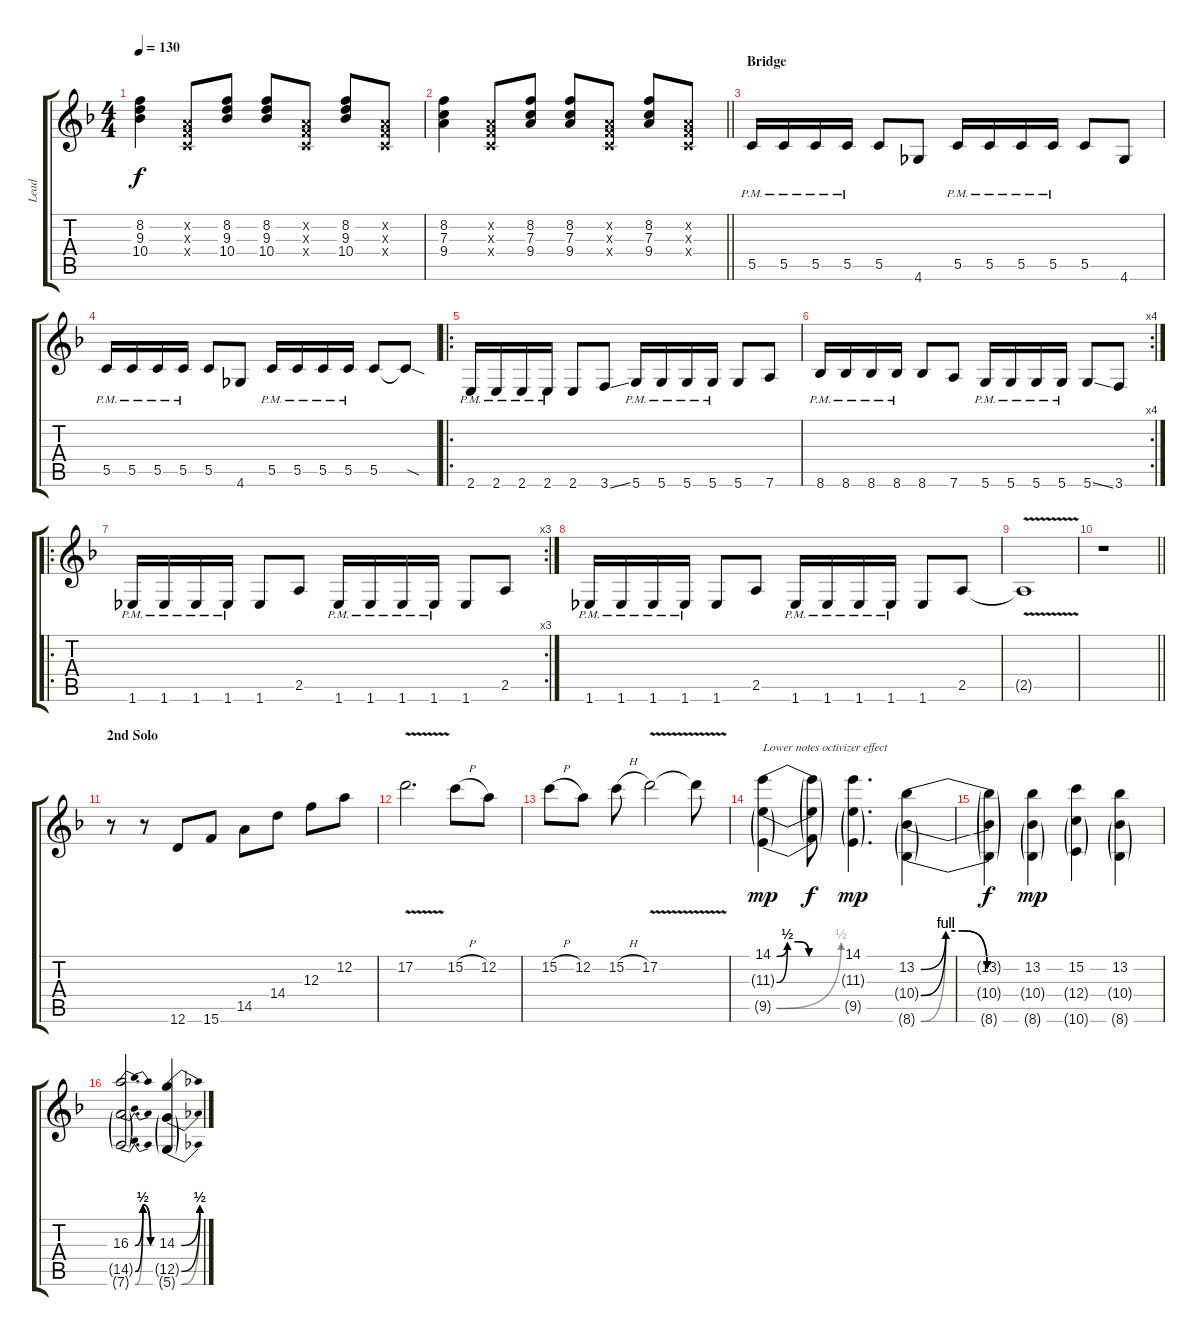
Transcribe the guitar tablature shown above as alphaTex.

\track ("Lead" "Lead") {instrument distortionguitar}
\staff {score tabs}
\tuning (D4 A3 F3 C3 G2 D2) {hide}
\ts (4 4)
\tempo 130
\clef g2
\ks dminor
(8.2 9.3 10.4).4{dy f} (0.2{x} 0.3{x} 0.4{x}).8 (8.2 9.3 10.4).8 (8.2 9.3 10.4).8 (0.2{x} 0.3{x} 0.4{x}).8 (8.2 9.3 10.4).8 (0.2{x} 0.3{x} 0.4{x}).8 |
\barLineRight lightlight
(8.2 7.3 9.4).4 (0.2{x} 0.3{x} 0.4{x}).8 (8.2 7.3 9.4).8 (8.2 7.3 9.4).8 (0.2{x} 0.3{x} 0.4{x}).8 (8.2 7.3 9.4).8 (0.2{x} 0.3{x} 0.4{x}).8 |
\section ("" "Bridge")
5.5{pm}.16 5.5{pm}.16 5.5{pm}.16 5.5{pm}.16 5.5.8 4.6.8 5.5{pm}.16 5.5{pm}.16 5.5{pm}.16 5.5{pm}.16 5.5.8 4.6.8 |
5.5{pm}.16 5.5{pm}.16 5.5{pm}.16 5.5{pm}.16 5.5.8 4.6.8 5.5{pm}.16 5.5{pm}.16 5.5{pm}.16 5.5{pm}.16 5.5.8 5.5{sod t}.8 |
\ro
2.6{pm}.16 2.6{pm}.16 2.6{pm}.16 2.6{pm}.16 2.6.8 3.6{ss}.8 5.6{pm}.16 5.6{pm}.16 5.6{pm}.16 5.6{pm}.16 5.6.8 7.6.8 |
\rc 4
8.6{pm}.16 8.6{pm}.16 8.6{pm}.16 8.6{pm}.16 8.6.8 7.6.8 5.6{pm}.16 5.6{pm}.16 5.6{pm}.16 5.6{pm}.16 5.6{ss}.8 3.6.8 |
\ro
\rc 3
1.6{pm}.16 1.6{pm}.16 1.6{pm}.16 1.6{pm}.16 1.6.8 2.5.8 1.6{pm}.16 1.6{pm}.16 1.6{pm}.16 1.6{pm}.16 1.6.8 2.5.8 |
1.6{pm}.16 1.6{pm}.16 1.6{pm}.16 1.6{pm}.16 1.6.8 2.5.8 1.6{pm}.16 1.6{pm}.16 1.6{pm}.16 1.6{pm}.16 1.6.8 2.5.8 |
2.5{v t}.1 |
\barLineRight lightlight
r.1 |
\section ("" "2nd Solo")
r.8{volume 16} r.8 12.6.8 15.6.8 14.5.8 14.4.8 12.3.8 12.2.8 |
17.2{v}.2{d} 15.2{h}.8 12.2.8 |
15.2{h}.8 12.2.8 15.2{h}.8 17.2{v}.2 17.2{t}.8 |
(14.1{be (custom 0 0 10 2 20 2 30 0 60 0)} 11.3{be (custom 0 0 10 2 20 2 30 0 60 0) g} 9.5{be (bend 0 0 60 2) g}).4{txt "Lower notes octivizer effect" dy mp} (14.1{t} 11.3{t} 9.5{t}).8{dy f} (14.1 11.3{g} 9.5{g}).4{d dy mp} (13.2{be (custom 0 0 15 4 25 4 40 0 60 0)} 10.4{be (custom 0 0 15 4 25 4 40 0 60 0) g} 8.6{be (custom 0 0 15 4 25 4 40 0 60 0) g}).4 |
(13.2{t} 10.4{t} 8.6{t}).4{dy f} (13.2 10.4{g} 8.6{g}).4{dy mp} (15.2 12.4{g} 10.6{g}).4 (13.2 10.4{g} 8.6{g}).4 |
(16.3{be (bendrelease 0 0 30 2 30 2 60 0)} 14.5{be (bendrelease 0 0 30 2 30 2 60 0) g} 7.6{be (bendrelease 0 0 30 2 30 2 60 0) g}).2{d} (14.3{be (bend 0 0 60 2)} 12.5{be (bend 0 0 60 2) g} 5.6{be (bend 0 0 60 2) g}).4
